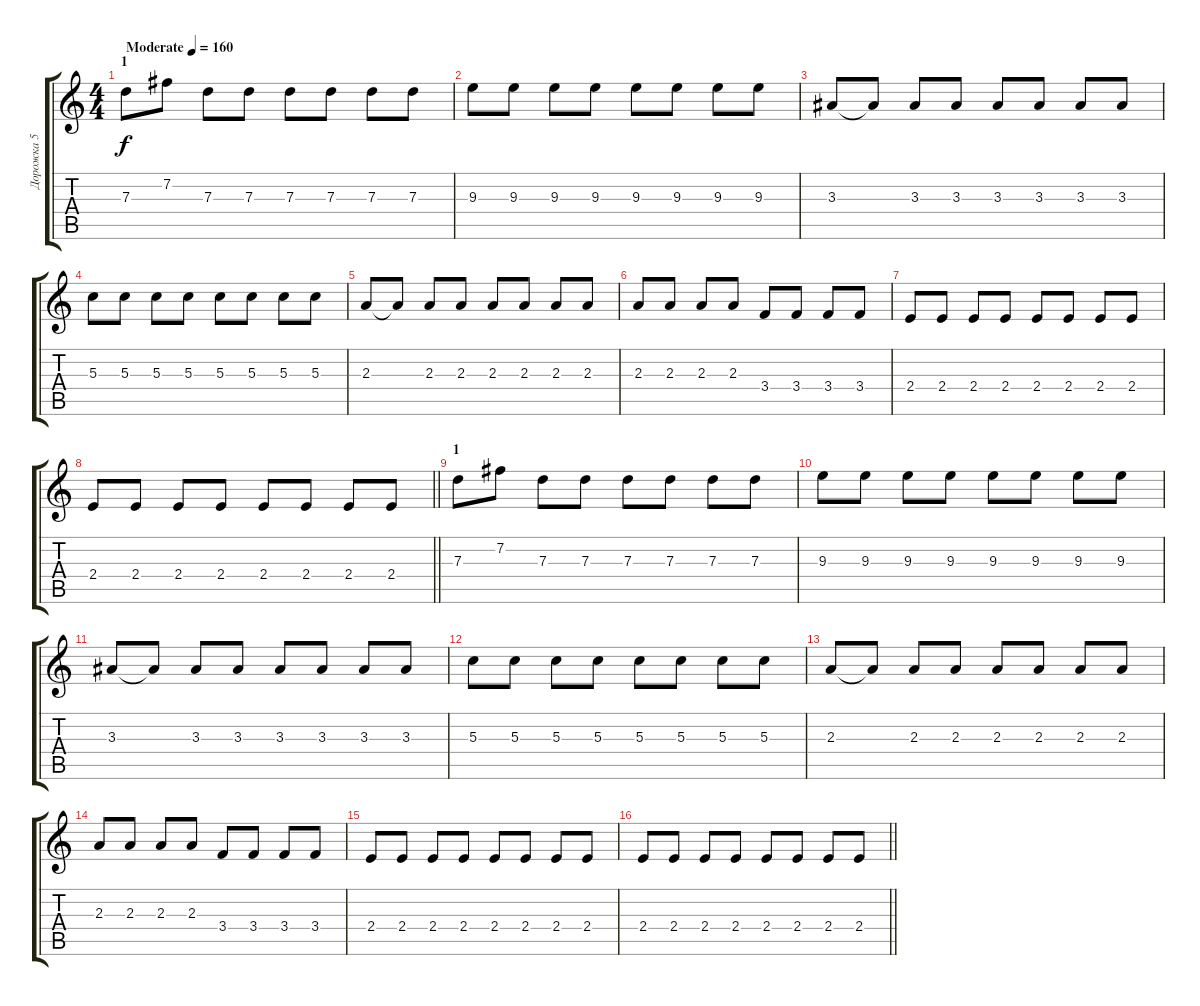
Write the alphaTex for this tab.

\track ("Дорожка 5" "Дорожка 5") {instrument distortionguitar}
\staff {score tabs}
\tuning (E4 B3 G3 D3 A2 D2) {hide}
\ts (4 4)
\section ("" "1")
\tempo (160 "Moderate")
\clef g2
\ks c
7.3.8{dy f instrument distortionguitar} 7.2.8 7.3.8 7.3.8 7.3.8 7.3.8 7.3.8 7.3.8 |
9.3.8 9.3.8 9.3.8 9.3.8 9.3.8 9.3.8 9.3.8 9.3.8 |
3.3.8 3.3{t}.8 3.3.8 3.3.8 3.3.8 3.3.8 3.3.8 3.3.8 |
5.3.8 5.3.8 5.3.8 5.3.8 5.3.8 5.3.8 5.3.8 5.3.8 |
2.3.8 2.3{t}.8 2.3.8 2.3.8 2.3.8 2.3.8 2.3.8 2.3.8 |
2.3.8 2.3.8 2.3.8 2.3.8 3.4.8 3.4.8 3.4.8 3.4.8 |
2.4.8 2.4.8 2.4.8 2.4.8 2.4.8 2.4.8 2.4.8 2.4.8 |
\barLineRight lightlight
2.4.8 2.4.8 2.4.8 2.4.8 2.4.8 2.4.8 2.4.8 2.4.8 |
\section ("" "1")
7.3.8 7.2.8 7.3.8 7.3.8 7.3.8 7.3.8 7.3.8 7.3.8 |
9.3.8 9.3.8 9.3.8 9.3.8 9.3.8 9.3.8 9.3.8 9.3.8 |
3.3.8 3.3{t}.8 3.3.8 3.3.8 3.3.8 3.3.8 3.3.8 3.3.8 |
5.3.8 5.3.8 5.3.8 5.3.8 5.3.8 5.3.8 5.3.8 5.3.8 |
2.3.8 2.3{t}.8 2.3.8 2.3.8 2.3.8 2.3.8 2.3.8 2.3.8 |
2.3.8 2.3.8 2.3.8 2.3.8 3.4.8 3.4.8 3.4.8 3.4.8 |
2.4.8 2.4.8 2.4.8 2.4.8 2.4.8 2.4.8 2.4.8 2.4.8 |
\barLineRight lightlight
2.4.8 2.4.8 2.4.8 2.4.8 2.4.8 2.4.8 2.4.8 2.4.8
